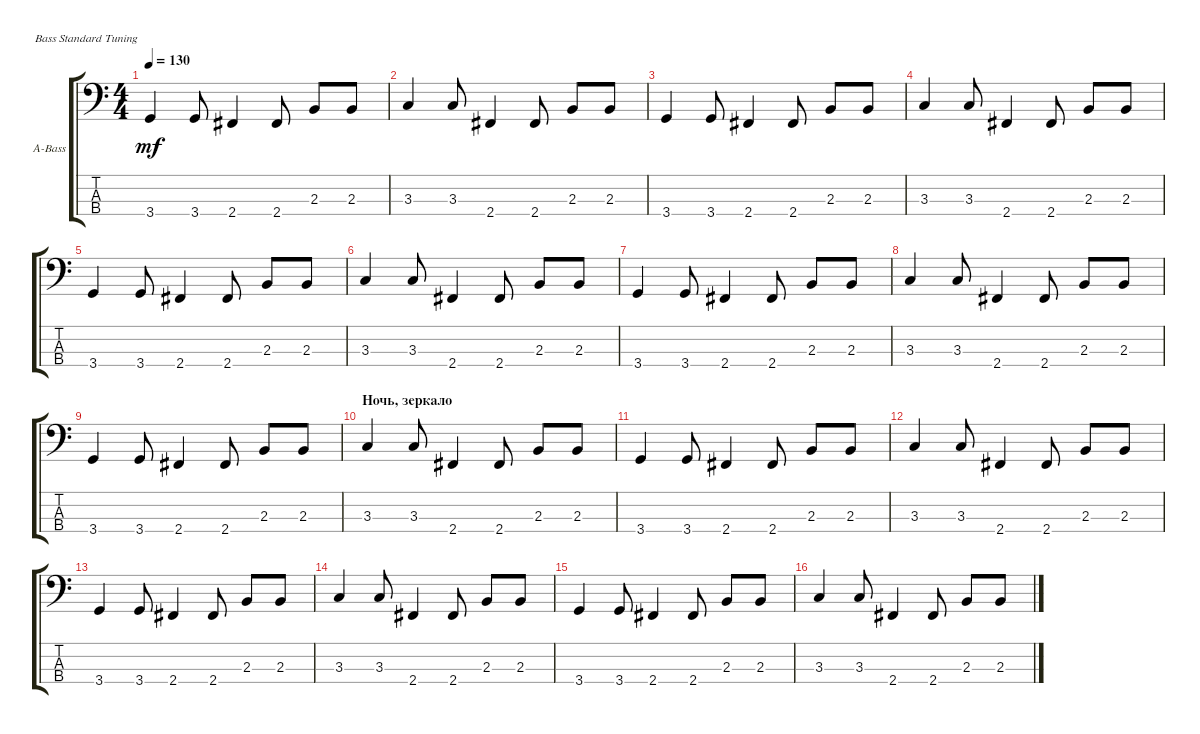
\defaultSystemsLayout 4
\bracketExtendMode groupsimilarinstruments
\firstSystemTrackNameOrientation horizontal
\otherSystemsTrackNameOrientation horizontal
\track ("Acoustic Bass" "A-Bass") {instrument acousticbass}
\staff {score tabs}
\tuning (G2 D2 A1 E1)
\ts (4 4)
\tempo 130
\clef f4
\ks c
3.4.4{dy mf} 3.4.8 2.4.4 2.4.8 2.3.8 2.3.8 |
3.3.4 3.3.8 2.4.4 2.4.8 2.3.8 2.3.8 |
3.4.4 3.4.8 2.4.4 2.4.8 2.3.8 2.3.8 |
3.3.4 3.3.8 2.4.4 2.4.8 2.3.8 2.3.8 |
3.4.4 3.4.8 2.4.4 2.4.8 2.3.8 2.3.8 |
3.3.4 3.3.8 2.4.4 2.4.8 2.3.8 2.3.8 |
3.4.4 3.4.8 2.4.4 2.4.8 2.3.8 2.3.8 |
3.3.4 3.3.8 2.4.4 2.4.8 2.3.8 2.3.8 |
3.4.4 3.4.8 2.4.4 2.4.8 2.3.8 2.3.8 |
\section ("" "Ночь, зеркало")
3.3.4 3.3.8 2.4.4 2.4.8 2.3.8 2.3.8 |
3.4.4 3.4.8 2.4.4 2.4.8 2.3.8 2.3.8 |
3.3.4 3.3.8 2.4.4 2.4.8 2.3.8 2.3.8 |
3.4.4 3.4.8 2.4.4 2.4.8 2.3.8 2.3.8 |
3.3.4 3.3.8 2.4.4 2.4.8 2.3.8 2.3.8 |
3.4.4 3.4.8 2.4.4 2.4.8 2.3.8 2.3.8 |
3.3.4 3.3.8 2.4.4 2.4.8 2.3.8 2.3.8
